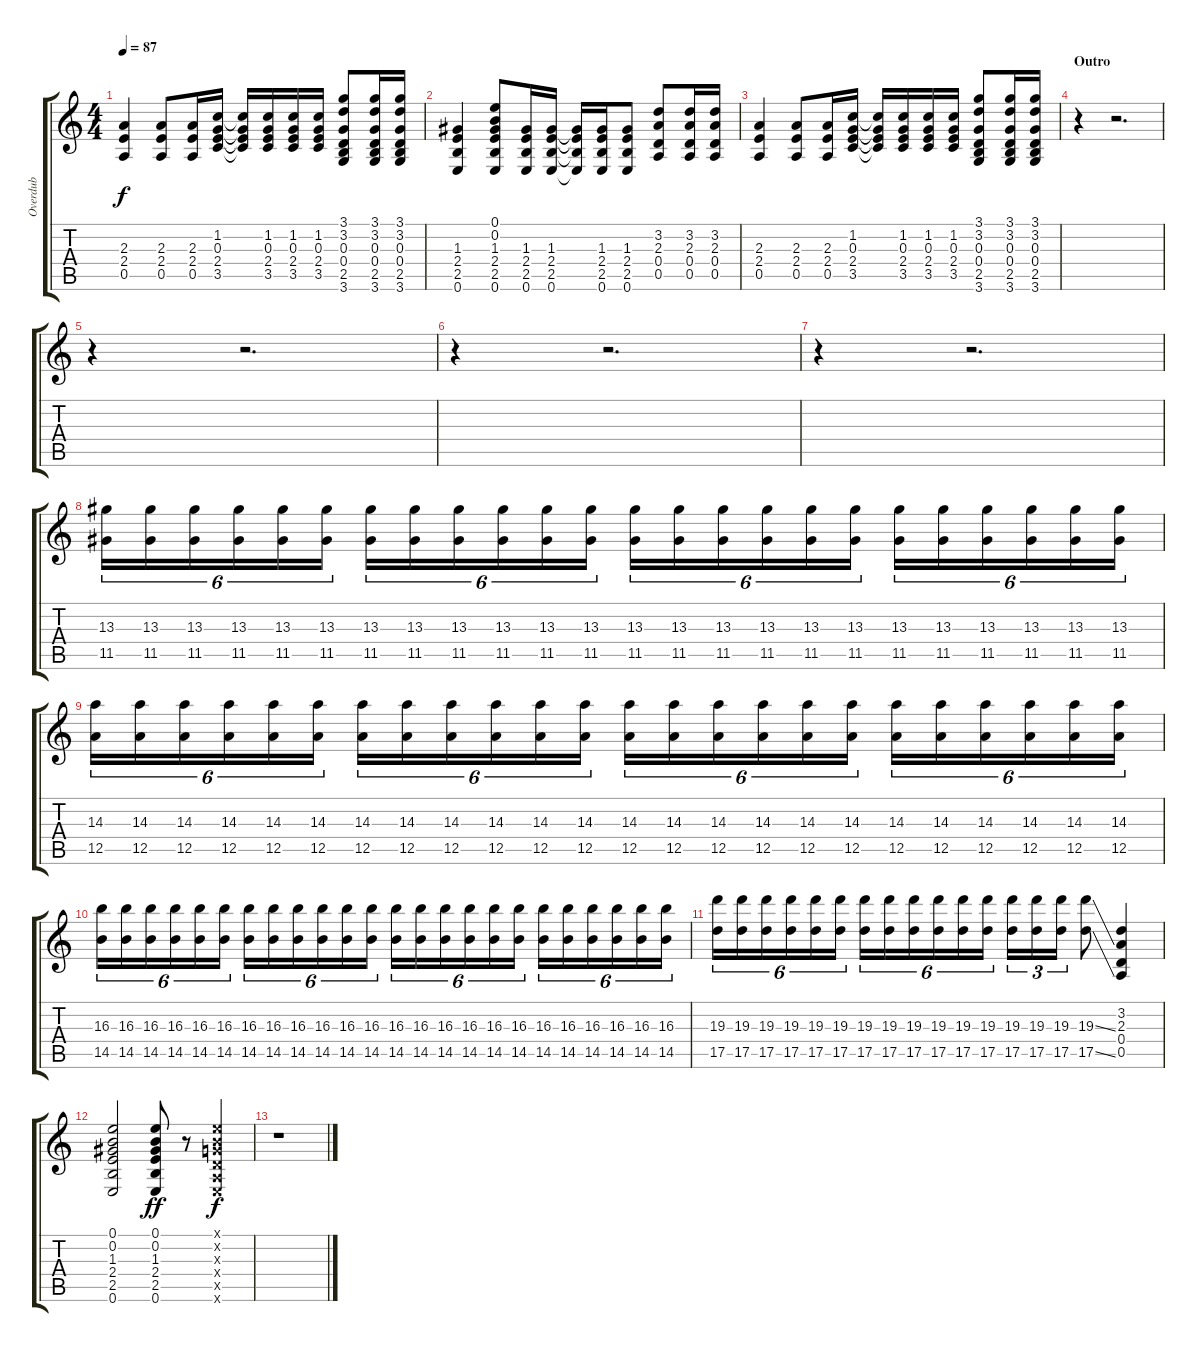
\track ("Overdub" "Overdub") {instrument distortionguitar}
\staff {score tabs}
\tuning (E4 B3 G3 D3 A2 E2) {hide}
\ts (4 4)
\tempo 87
\clef g2
\ks c
(2.3 2.4 0.5).4{dy f} (2.3 2.4 0.5).8 (2.3 2.4 0.5).16 (1.2 0.3 2.4 3.5).16 (1.2{t} 0.3{t} 2.4{t} 3.5{t}).16 (1.2 0.3 2.4 3.5).16 (1.2 0.3 2.4 3.5).16 (1.2 0.3 2.4 3.5).16 (3.1 3.2 0.3 0.4 2.5 3.6).8 (3.1 3.2 0.3 0.4 2.5 3.6).16 (3.1 3.2 0.3 0.4 2.5 3.6).16 |
(1.3 2.4 2.5 0.6).4 (0.1 0.2 1.3 2.4 2.5 0.6).8 (1.3 2.4 2.5 0.6).16 (1.3 2.4 2.5 0.6).16 (1.3{t} 2.4{t} 2.5{t} 0.6{t}).16 (1.3 2.4 2.5 0.6).16 (1.3 2.4 2.5 0.6).8 (3.2 2.3 0.4 0.5).8 (3.2 2.3 0.4 0.5).16 (3.2 2.3 0.4 0.5).16 |
(2.3 2.4 0.5).4 (2.3 2.4 0.5).8 (2.3 2.4 0.5).16 (1.2 0.3 2.4 3.5).16 (1.2{t} 0.3{t} 2.4{t} 3.5{t}).16 (1.2 0.3 2.4 3.5).16 (1.2 0.3 2.4 3.5).16 (1.2 0.3 2.4 3.5).16 (3.1 3.2 0.3 0.4 2.5 3.6).8 (3.1 3.2 0.3 0.4 2.5 3.6).16 (3.1 3.2 0.3 0.4 2.5 3.6).16 |
\section ("" "Outro")
r.4 r.2{d} |
r.4 r.2{d} |
r.4 r.2{d} |
r.4 r.2{d} |
(13.3 11.5).16{tu (6 4)} (13.3 11.5).16{tu (6 4)} (13.3 11.5).16{tu (6 4)} (13.3 11.5).16{tu (6 4)} (13.3 11.5).16{tu (6 4)} (13.3 11.5).16{tu (6 4)} (13.3 11.5).16{tu (6 4)} (13.3 11.5).16{tu (6 4)} (13.3 11.5).16{tu (6 4)} (13.3 11.5).16{tu (6 4)} (13.3 11.5).16{tu (6 4)} (13.3 11.5).16{tu (6 4)} (13.3 11.5).16{tu (6 4)} (13.3 11.5).16{tu (6 4)} (13.3 11.5).16{tu (6 4)} (13.3 11.5).16{tu (6 4)} (13.3 11.5).16{tu (6 4)} (13.3 11.5).16{tu (6 4)} (13.3 11.5).16{tu (6 4)} (13.3 11.5).16{tu (6 4)} (13.3 11.5).16{tu (6 4)} (13.3 11.5).16{tu (6 4)} (13.3 11.5).16{tu (6 4)} (13.3 11.5).16{tu (6 4)} |
(14.3 12.5).16{tu (6 4)} (14.3 12.5).16{tu (6 4)} (14.3 12.5).16{tu (6 4)} (14.3 12.5).16{tu (6 4)} (14.3 12.5).16{tu (6 4)} (14.3 12.5).16{tu (6 4)} (14.3 12.5).16{tu (6 4)} (14.3 12.5).16{tu (6 4)} (14.3 12.5).16{tu (6 4)} (14.3 12.5).16{tu (6 4)} (14.3 12.5).16{tu (6 4)} (14.3 12.5).16{tu (6 4)} (14.3 12.5).16{tu (6 4)} (14.3 12.5).16{tu (6 4)} (14.3 12.5).16{tu (6 4)} (14.3 12.5).16{tu (6 4)} (14.3 12.5).16{tu (6 4)} (14.3 12.5).16{tu (6 4)} (14.3 12.5).16{tu (6 4)} (14.3 12.5).16{tu (6 4)} (14.3 12.5).16{tu (6 4)} (14.3 12.5).16{tu (6 4)} (14.3 12.5).16{tu (6 4)} (14.3 12.5).16{tu (6 4)} |
(16.3 14.5).16{tu (6 4)} (16.3 14.5).16{tu (6 4)} (16.3 14.5).16{tu (6 4)} (16.3 14.5).16{tu (6 4)} (16.3 14.5).16{tu (6 4)} (16.3 14.5).16{tu (6 4)} (16.3 14.5).16{tu (6 4)} (16.3 14.5).16{tu (6 4)} (16.3 14.5).16{tu (6 4)} (16.3 14.5).16{tu (6 4)} (16.3 14.5).16{tu (6 4)} (16.3 14.5).16{tu (6 4)} (16.3 14.5).16{tu (6 4)} (16.3 14.5).16{tu (6 4)} (16.3 14.5).16{tu (6 4)} (16.3 14.5).16{tu (6 4)} (16.3 14.5).16{tu (6 4)} (16.3 14.5).16{tu (6 4)} (16.3 14.5).16{tu (6 4)} (16.3 14.5).16{tu (6 4)} (16.3 14.5).16{tu (6 4)} (16.3 14.5).16{tu (6 4)} (16.3 14.5).16{tu (6 4)} (16.3 14.5).16{tu (6 4)} |
(19.3 17.5).16{tu (6 4)} (19.3 17.5).16{tu (6 4)} (19.3 17.5).16{tu (6 4)} (19.3 17.5).16{tu (6 4)} (19.3 17.5).16{tu (6 4)} (19.3 17.5).16{tu (6 4)} (19.3 17.5).16{tu (6 4)} (19.3 17.5).16{tu (6 4)} (19.3 17.5).16{tu (6 4)} (19.3 17.5).16{tu (6 4)} (19.3 17.5).16{tu (6 4)} (19.3 17.5).16{tu (6 4)} (19.3 17.5).16{tu (3 2)} (19.3 17.5).16{tu (3 2)} (19.3 17.5).16{tu (3 2)} (19.3{ss} 17.5{ss}).8 (3.2 2.3 0.4 0.5).4 |
(0.1 0.2 1.3 2.4 2.5 0.6).2 (0.1 0.2 1.3 2.4 2.5 0.6).8{dy ff} r.8 (0.1{x} 0.2{x} 0.3{x} 0.4{x} 0.5{x} 0.6{x}).4{dy f} |
r.1
